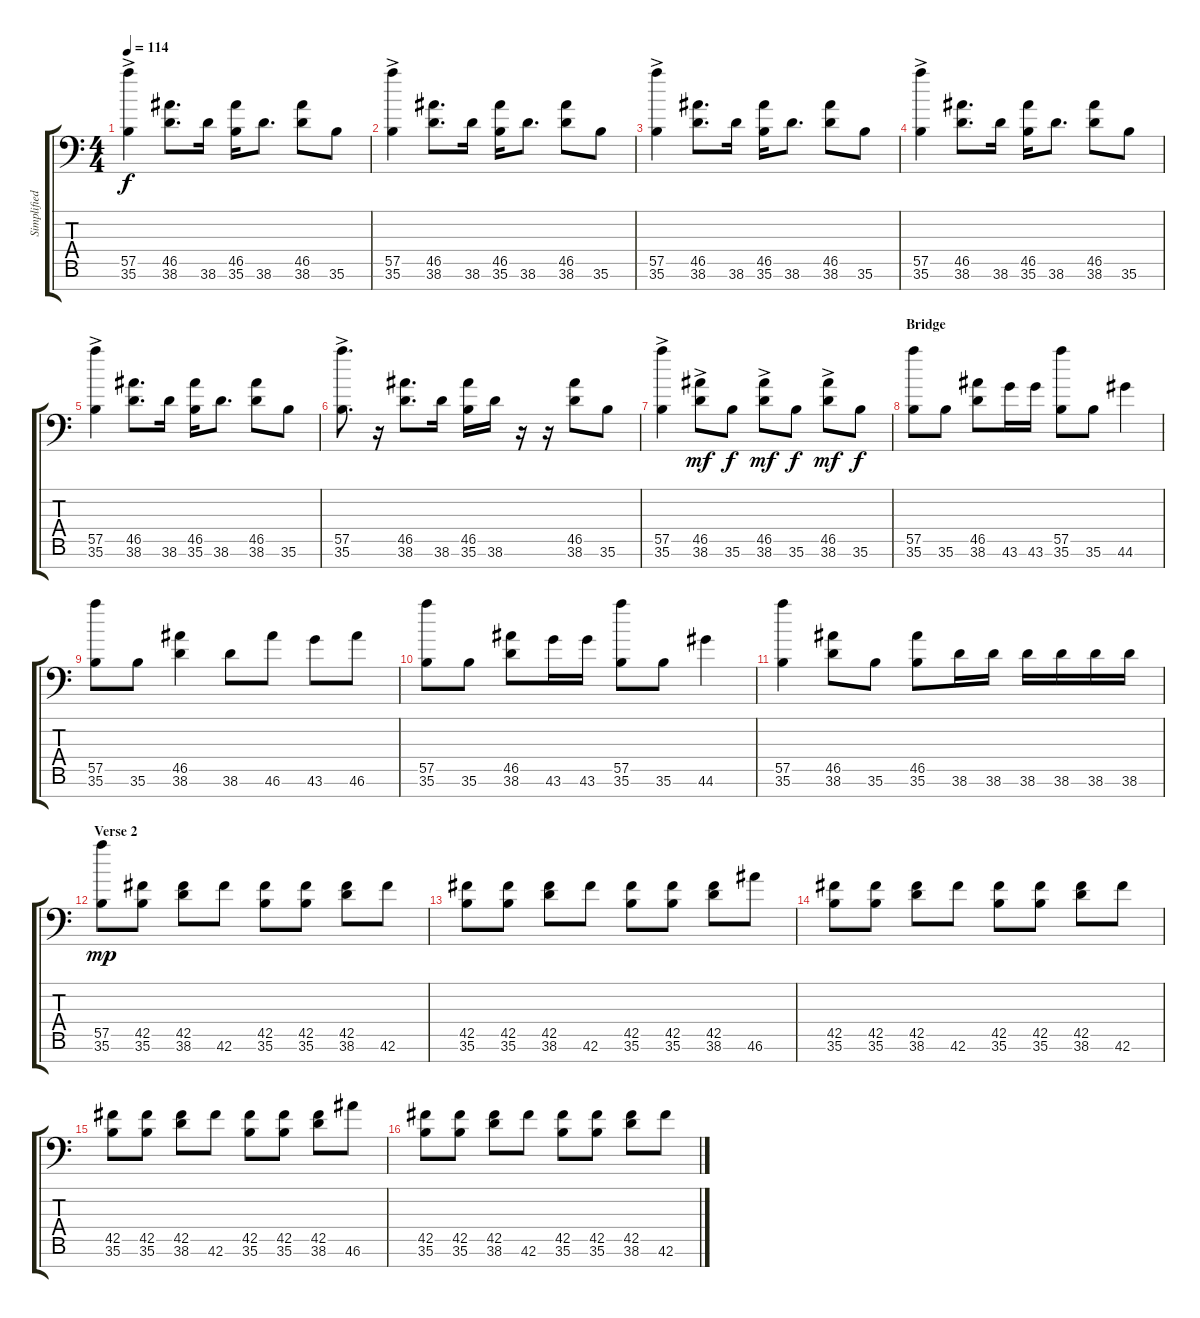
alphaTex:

\track ("Simplified Drums" "Simplified") {instrument acousticgrandpiano}
\staff {score tabs}
\tuning (C-1 C-1 C-1 C-1 C-1 C-1 C-1) {hide}
\ts (4 4)
\tempo 114
\clef f4
\ks c
(57.5{ac} 35.6).4{dy f} (46.5 38.6).8{d} 38.6.16 (46.5 35.6).16 38.6.8{d} (46.5 38.6).8 35.6.8 |
(57.5{ac} 35.6).4 (46.5 38.6).8{d} 38.6.16 (46.5 35.6).16 38.6.8{d} (46.5 38.6).8 35.6.8 |
(57.5{ac} 35.6).4 (46.5 38.6).8{d} 38.6.16 (46.5 35.6).16 38.6.8{d} (46.5 38.6).8 35.6.8 |
(57.5{ac} 35.6).4 (46.5 38.6).8{d} 38.6.16 (46.5 35.6).16 38.6.8{d} (46.5 38.6).8 35.6.8 |
(57.5{ac} 35.6).4 (46.5 38.6).8{d} 38.6.16 (46.5 35.6).16 38.6.8{d} (46.5 38.6).8 35.6.8 |
(57.5{ac} 35.6).8{d} r.16 (46.5 38.6).8{d} 38.6.16 (46.5 35.6).16 38.6.16 r.16 r.16 (46.5 38.6).8 35.6.8 |
(57.5{ac} 35.6).4 (46.5 38.6{ac}).8{dy mf} 35.6.8{dy f} (46.5 38.6{ac}).8{dy mf} 35.6.8{dy f} (46.5 38.6{ac}).8{dy mf} 35.6.8{dy f} |
\section ("" "Bridge")
(57.5 35.6).8 35.6.8 (46.5 38.6).8 43.6.16 43.6.16 (57.5 35.6).8 35.6.8 44.6.4 |
(57.5 35.6).8 35.6.8 (46.5 38.6).4 38.6.8 46.6.8 43.6.8 46.6.8 |
(57.5 35.6).8 35.6.8 (46.5 38.6).8 43.6.16 43.6.16 (57.5 35.6).8 35.6.8 44.6.4 |
(57.5 35.6).4 (46.5 38.6).8 35.6.8 (46.5 35.6).8 38.6.16 38.6.16 38.6.16 38.6.16 38.6.16 38.6.16 |
\section ("" "Verse 2")
(57.5 35.6).8{dy mp} (42.5 35.6).8 (42.5 38.6).8 42.6.8 (42.5 35.6).8 (42.5 35.6).8 (42.5 38.6).8 42.6.8 |
(42.5 35.6).8 (42.5 35.6).8 (42.5 38.6).8 42.6.8 (42.5 35.6).8 (42.5 35.6).8 (42.5 38.6).8 46.6.8 |
(42.5 35.6).8 (42.5 35.6).8 (42.5 38.6).8 42.6.8 (42.5 35.6).8 (42.5 35.6).8 (42.5 38.6).8 42.6.8 |
(42.5 35.6).8 (42.5 35.6).8 (42.5 38.6).8 42.6.8 (42.5 35.6).8 (42.5 35.6).8 (42.5 38.6).8 46.6.8 |
(42.5 35.6).8 (42.5 35.6).8 (42.5 38.6).8 42.6.8 (42.5 35.6).8 (42.5 35.6).8 (42.5 38.6).8 42.6.8
